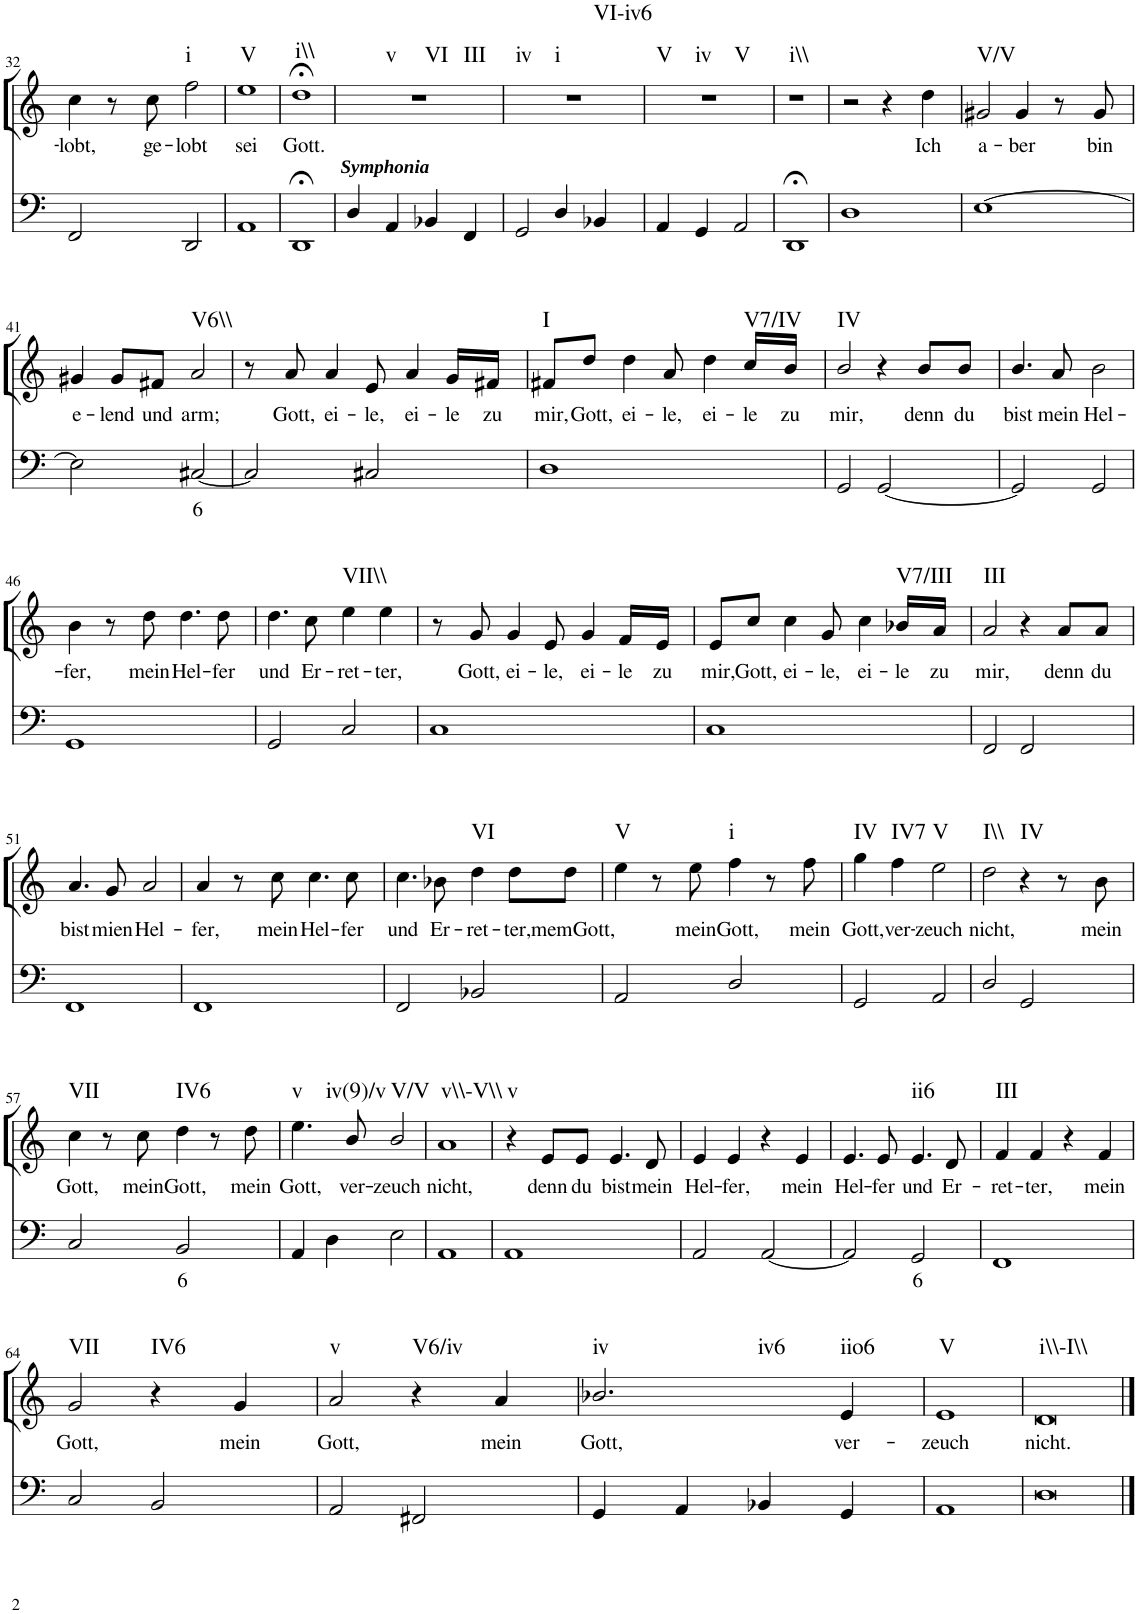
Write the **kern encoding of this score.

**kern	**text	**kern	**text	**harte
*part2	*part2	*part1	*part1	*part1
*staff2	*staff2	*staff1	*staff1	*
*I"Continuo	*	*I"Soprano	*	*
!!LO:PB:g=z
*clefF4	*	*clefG2	*	*
*k[]	*	*k[]	*	*
*M4/4	*	*M4/4	*	*
=32	=32	=32	=32	=32
!	!	!	!LO:LY:b	!
2FF/	.	4cc\	lobt,	.
.	.	8r	.	.
!	!	!	!LO:LY:b	!
.	.	8cc\	ge-	.
!	!	!	!LO:LY:b	!LO:H:kt=i
2DD/	.	2ff\	lobt	N
=33	=33	=33	=33	=33
!	!	!	!LO:LY:b	!LO:H:kt=V
1AA	.	1ee	sei	N
=34	=34	=34	=34	=34
!	!	!	!LO:LY:b	!LO:H:kt=i\\
1DD;<	.	1dd;<	Gott.	N
=35	=35	=35	=35	=35
!LO:TX:a:Bi:t=Symphonia	!	!	!	!LO:H:n=1:kt=v
!	!	!	!	!LO:H:n=2:kt=VI
!	!	!	!	!LO:H:n=3:kt=III
4D/	.	1r	.	N N N
4AA/	.	.	.	.
4BB-X/	.	.	.	.
4FF/	.	.	.	.
=36	=36	=36	=36	=36
!	!	!	!	!LO:H:n=1:kt=iv
!	!	!	!	!LO:H:n=2:kt=i
!	!	!	!	!LO:H:n=3:kt=VI-iv6
2GG/	.	1r	.	N N N
4D/	.	.	.	.
4BB-X/	.	.	.	.
=37	=37	=37	=37	=37
!	!	!	!	!LO:H:n=1:kt=V
!	!	!	!	!LO:H:n=2:kt=iv
!	!	!	!	!LO:H:n=3:kt=V
4AA/	.	1r	.	N N N
4GG/	.	.	.	.
2AA/	.	.	.	.
=38	=38	=38	=38	=38
!	!	!	!	!LO:H:kt=i\\
1DD;<	.	1r	.	N
=39	=39	=39	=39	=39
1D	.	2r	.	.
.	.	4r	.	.
!	!	!	!LO:LY:b	!
.	.	4dd\	Ich	.
=40	=40	=40	=40	=40
!	!	!	!LO:LY:b	!LO:H:kt=V/V
[1E	.	2g#X/	a-	N
!	!	!	!LO:LY:b	!
.	.	4g#/	ber	.
.	.	8r	.	.
!	!	!	!LO:LY:b	!
.	.	8g#/	bin	.
!!LO:LB:g=z
=41	=41	=41	=41	=41
!	!	!	!LO:LY:b	!
2E\]	.	4g#X/	e-	.
!	!	!	!LO:LY:b	!
.	.	8g#/L	lend	.
!	!	!	!LO:LY:b	!
.	.	8f#X/J	und	.
!	!LO:LY:b	!	!LO:LY:b	!LO:H:kt=V6\\
[2C#X/	6	2a/	arm;	N
=42	=42	=42	=42	=42
2C#/]	.	8r	.	.
!	!	!	!LO:LY:b	!
.	.	8a/	Gott,	.
!	!	!	!LO:LY:b	!
.	.	4a/	ei-	.
!	!	!	!LO:LY:b	!
2C#X/	.	8e/	le,	.
!	!	!	!LO:LY:b	!
.	.	4a/	ei-	.
!	!	!	!LO:LY:b	!
.	.	16g/LL	le	.
!	!	!	!LO:LY:b	!
.	.	16f#X/JJ	zu	.
=43	=43	=43	=43	=43
!	!	!	!LO:LY:b	!LO:H:kt=I
1D	.	8f#X/L	mir,	N
!	!	!	!LO:LY:b	!
.	.	8dd/J	Gott,	.
!	!	!	!LO:LY:b	!
.	.	4dd\	ei-	.
!	!	!	!LO:LY:b	!
.	.	8a/	le,	.
!	!	!	!LO:LY:b	!
.	.	4dd\	ei-	.
!	!	!	!LO:LY:b	!LO:H:kt=V7/IV
.	.	16cc/LL	le	N
!	!	!	!LO:LY:b	!
.	.	16b/JJ	zu	.
=44	=44	=44	=44	=44
!	!	!	!LO:LY:b	!LO:H:kt=IV
2GG/	.	2b/	mir,	N
[2GG/	.	4r	.	.
!	!	!	!LO:LY:b	!
.	.	8b/L	denn	.
!	!	!	!LO:LY:b	!
.	.	8b/J	du	.
=45	=45	=45	=45	=45
!	!	!	!LO:LY:b	!
2GG/]	.	4.b/	bist	.
!	!	!	!LO:LY:b	!
.	.	8a/	mein	.
!	!	!	!LO:LY:b	!
2GG/	.	2b\	Hel-	.
!!LO:LB:g=z
=46	=46	=46	=46	=46
!	!	!	!LO:LY:b	!
1GG	.	4b\	fer,	.
.	.	8r	.	.
!	!	!	!LO:LY:b	!
.	.	8dd\	mein	.
!	!	!	!LO:LY:b	!
.	.	4.dd\	Hel-	.
!	!	!	!LO:LY:b	!
.	.	8dd\	fer	.
=47	=47	=47	=47	=47
!	!	!	!LO:LY:b	!
2GG/	.	4.dd\	und	.
!	!	!	!LO:LY:b	!
.	.	8cc\	Er-	.
!	!	!	!LO:LY:b	!LO:H:kt=VII\\
2C/	.	4ee\	ret-	N
!	!	!	!LO:LY:b	!
.	.	4ee\	ter,	.
=48	=48	=48	=48	=48
1C	.	8r	.	.
!	!	!	!LO:LY:b	!
.	.	8g/	Gott,	.
!	!	!	!LO:LY:b	!
.	.	4g/	ei-	.
!	!	!	!LO:LY:b	!
.	.	8e/	le,	.
!	!	!	!LO:LY:b	!
.	.	4g/	ei-	.
!	!	!	!LO:LY:b	!
.	.	16f/LL	le	.
!	!	!	!LO:LY:b	!
.	.	16e/JJ	zu	.
=49	=49	=49	=49	=49
!	!	!	!LO:LY:b	!
1C	.	8e/L	mir,	.
!	!	!	!LO:LY:b	!
.	.	8cc/J	Gott,	.
!	!	!	!LO:LY:b	!
.	.	4cc\	ei-	.
!	!	!	!LO:LY:b	!
.	.	8g/	le,	.
!	!	!	!LO:LY:b	!
.	.	4cc\	ei-	.
!	!	!	!LO:LY:b	!LO:H:kt=V7/III
.	.	16b-X/LL	le	N
!	!	!	!LO:LY:b	!
.	.	16a/JJ	zu	.
=50	=50	=50	=50	=50
!	!	!	!LO:LY:b	!LO:H:kt=III
2FF/	.	2a/	mir,	N
2FF/	.	4r	.	.
!	!	!	!LO:LY:b	!
.	.	8a/L	denn	.
!	!	!	!LO:LY:b	!
.	.	8a/J	du	.
!!LO:LB:g=z
=51	=51	=51	=51	=51
!	!	!	!LO:LY:b	!
1FF	.	4.a/	bist	.
!	!	!	!LO:LY:b	!
.	.	8g/	mien	.
!	!	!	!LO:LY:b	!
.	.	2a/	Hel-	.
=52	=52	=52	=52	=52
!	!	!	!LO:LY:b	!
1FF	.	4a/	fer,	.
.	.	8r	.	.
!	!	!	!LO:LY:b	!
.	.	8cc\	mein	.
!	!	!	!LO:LY:b	!
.	.	4.cc\	Hel-	.
!	!	!	!LO:LY:b	!
.	.	8cc\	fer	.
=53	=53	=53	=53	=53
!	!	!	!LO:LY:b	!
2FF/	.	4.cc\	und	.
!	!	!	!LO:LY:b	!
.	.	8b-X\	Er-	.
!	!	!	!LO:LY:b	!LO:H:kt=VI
2BB-X/	.	4dd\	ret-	N
!	!	!	!LO:LY:b	!
.	.	8dd\L	ter,	.
!	!	!	!LO:LY:b	!
.	.	8dd\J	memGott,	.
=54	=54	=54	=54	=54
!	!	!	!	!LO:H:kt=V
2AA/	.	4ee\	.	N
.	.	8r	.	.
!	!	!	!LO:LY:b	!
.	.	8ee\	mein	.
!	!	!	!LO:LY:b	!LO:H:kt=i
2D/	.	4ff\	Gott,	N
.	.	8r	.	.
!	!	!	!LO:LY:b	!
.	.	8ff\	mein	.
=55	=55	=55	=55	=55
!	!	!	!LO:LY:b	!LO:H:kt=IV
2GG/	.	4gg\	Gott,	N
!	!	!	!LO:LY:b	!LO:H:kt=IV7
.	.	4ff\	ver-	N
!	!	!	!LO:LY:b	!LO:H:kt=V
2AA/	.	2ee\	zeuch	N
=56	=56	=56	=56	=56
!	!	!	!LO:LY:b	!LO:H:kt=I\\
2D/	.	2dd\	nicht,	N
!	!	!	!	!LO:H:kt=IV
2GG/	.	4r	.	N
.	.	8r	.	.
!	!	!	!LO:LY:b	!
.	.	8b\	mein	.
!!LO:LB:g=z
=57	=57	=57	=57	=57
!	!	!	!LO:LY:b	!LO:H:kt=VII
2C/	.	4cc\	Gott,	N
.	.	8r	.	.
!	!	!	!LO:LY:b	!
.	.	8cc\	mein	.
!	!LO:LY:b	!	!LO:LY:b	!LO:H:kt=IV6
2BB/	6	4dd\	Gott,	N
.	.	8r	.	.
!	!	!	!LO:LY:b	!
.	.	8dd\	mein	.
=58	=58	=58	=58	=58
!	!	!	!LO:LY:b	!LO:H:n=1:kt=v
!	!	!	!	!LO:H:n=2:kt=iv(9)/v
4AA/	.	4.ee\	Gott,	N N
4D\	.	.	.	.
!	!	!	!LO:LY:b	!
.	.	8b/	ver-	.
!	!	!	!LO:LY:b	!LO:H:kt=V/V
2E\	.	2b/	zeuch	N
=59	=59	=59	=59	=59
!	!	!	!LO:LY:b	!LO:H:kt=v\\-V\\
1AA	.	1a	nicht,	N
=60	=60	=60	=60	=60
!	!	!	!	!LO:H:kt=v
1AA	.	4r	.	N
!	!	!	!LO:LY:b	!
.	.	8e/L	denn	.
!	!	!	!LO:LY:b	!
.	.	8e/J	du	.
!	!	!	!LO:LY:b	!
.	.	4.e/	bist	.
!	!	!	!LO:LY:b	!
.	.	8d/	mein	.
=61	=61	=61	=61	=61
!	!	!	!LO:LY:b	!
2AA/	.	4e/	Hel-	.
!	!	!	!LO:LY:b	!
.	.	4e/	fer,	.
[2AA/	.	4r	.	.
!	!	!	!LO:LY:b	!
.	.	4e/	mein	.
=62	=62	=62	=62	=62
!	!	!	!LO:LY:b	!
2AA/]	.	4.e/	Hel-	.
!	!	!	!LO:LY:b	!
.	.	8e/	fer	.
!	!LO:LY:b	!	!LO:LY:b	!LO:H:kt=ii6
2GG/	6	4.e/	und	N
!	!	!	!LO:LY:b	!
.	.	8d/	Er-	.
=63	=63	=63	=63	=63
!	!	!	!LO:LY:b	!LO:H:kt=III
1FF	.	4f/	ret-	N
!	!	!	!LO:LY:b	!
.	.	4f/	ter,	.
.	.	4r	.	.
!	!	!	!LO:LY:b	!
.	.	4f/	mein	.
!!LO:LB:g=z
=64	=64	=64	=64	=64
!	!	!	!LO:LY:b	!LO:H:kt=VII
2C/	.	2g/	Gott,	N
!	!	!	!	!LO:H:kt=IV6
2BB/	.	4r	.	N
!	!	!	!LO:LY:b	!
.	.	4g/	mein	.
=65	=65	=65	=65	=65
!	!	!	!LO:LY:b	!LO:H:kt=v
2AA/	.	2a/	Gott,	N
!	!	!	!	!LO:H:kt=V6/iv
2FF#X/	.	4r	.	N
!	!	!	!LO:LY:b	!
.	.	4a/	mein	.
=66	=66	=66	=66	=66
!	!	!	!LO:LY:b	!LO:H:n=1:kt=iv
!	!	!	!	!LO:H:n=2:kt=iv6
4GG/	.	2.b-X/	Gott,	N N
4AA/	.	.	.	.
4BB-X/	.	.	.	.
!	!	!	!LO:LY:b	!LO:H:kt=iio6
4GG/	.	4e/	ver-	N
=67	=67	=67	=67	=67
!	!	!	!LO:LY:b	!LO:H:kt=V
1AA	.	1e	zeuch	N
=68	=68	=68	=68	=68
!	!	!	!LO:LY:b	!LO:H:kt=i\\-I\\
[1D	.	[1d	nicht.	N
==69	==69	==69	==69	==69
1D]	.	1d]	.	.
=	=	=	=	=
*-	*-	*-	*-	*-
